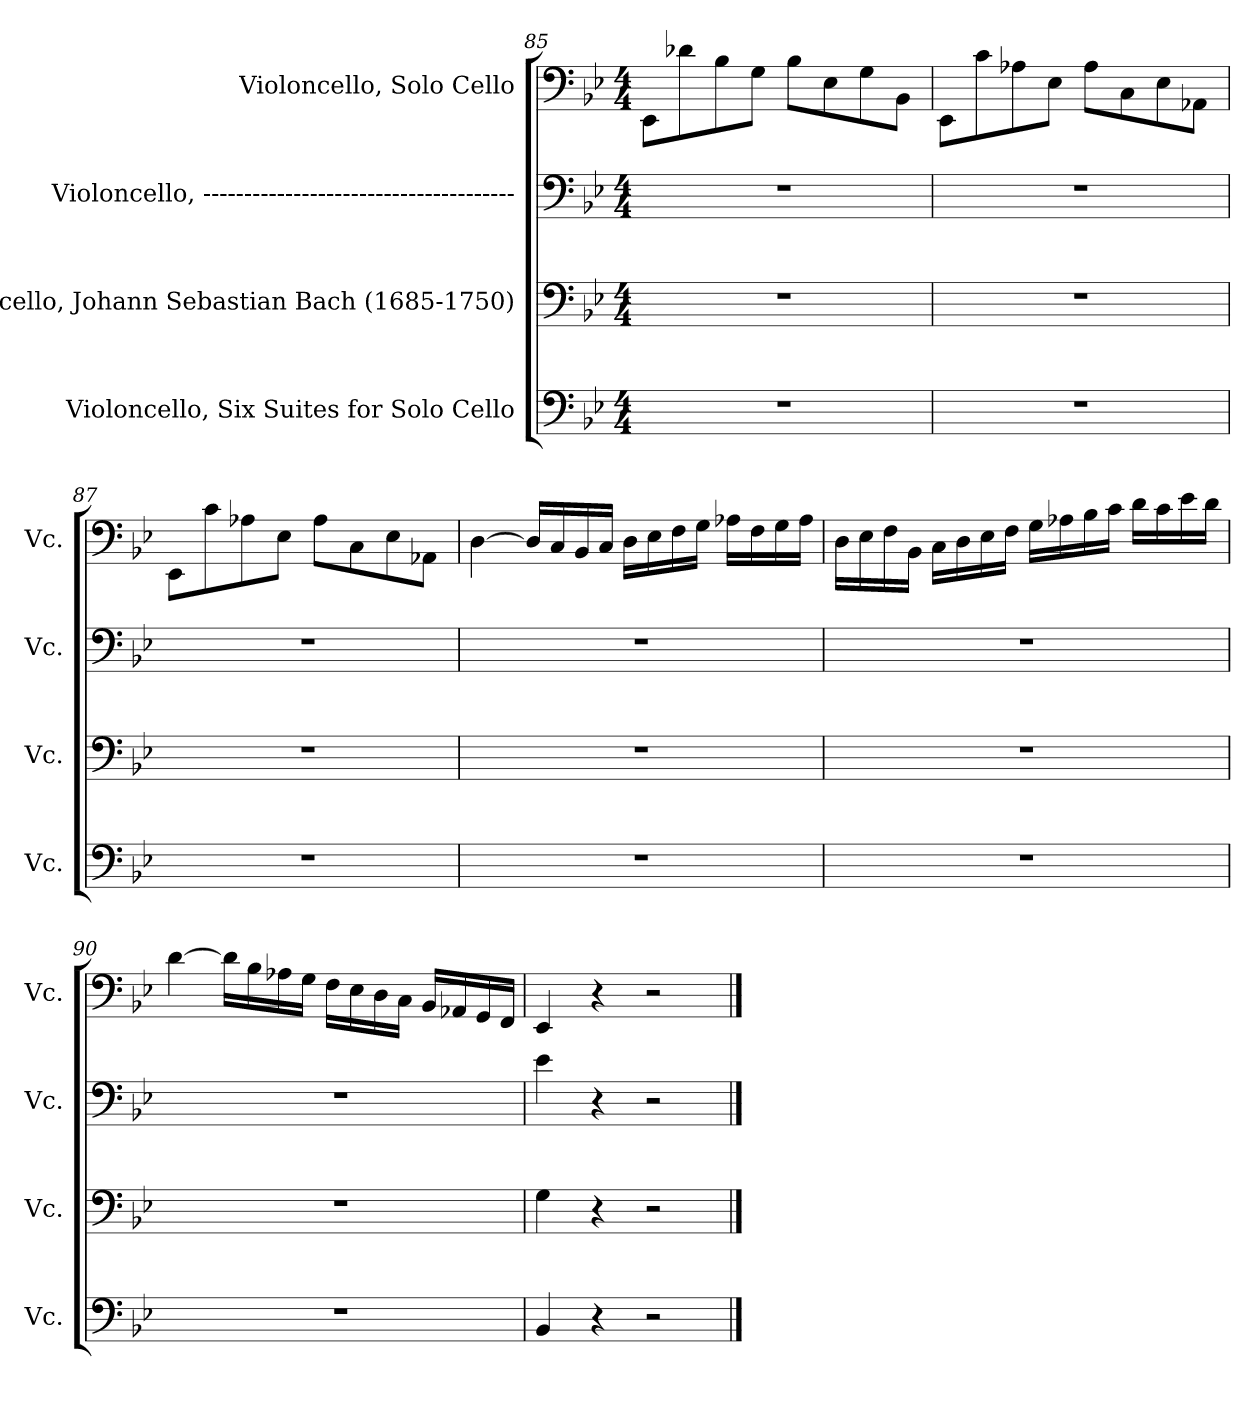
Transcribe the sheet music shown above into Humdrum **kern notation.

**kern	**kern	**kern	**kern
*part4	*part3	*part2	*part1
*staff4	*staff3	*staff2	*staff1
*I"Violoncello, Six Suites for Solo Cello	*I"Violoncello, Johann Sebastian Bach  (1685-1750)	*I"Violoncello, --------------------------------------	*I"Violoncello, Solo Cello
*I'Vc.	*I'Vc.	*I'Vc.	*I'Vc.
*clefF4	*clefF4	*clefF4	*clefF4
*k[b-e-]	*k[b-e-]	*k[b-e-]	*k[b-e-]
*M4/4	*M4/4	*M4/4	*M4/4
=85	=85	=85	=85
1r	1r	1r	8EE-\L
.	.	.	8d-X\
.	.	.	8B-\
.	.	.	8G\J
.	.	.	8B-\L
.	.	.	8E-\
.	.	.	8G\
.	.	.	8BB-\J
!!LO:PB:g=z
=86	=86	=86	=86
1r	1r	1r	8EE-\L
.	.	.	8c\
.	.	.	8A-X\
.	.	.	8E-\J
.	.	.	8A-\L
.	.	.	8C\
.	.	.	8E-\
.	.	.	8AA-X\J
=87	=87	=87	=87
1r	1r	1r	8EE-\L
.	.	.	8c\
.	.	.	8A-X\
.	.	.	8E-\J
.	.	.	8A-\L
.	.	.	8C\
.	.	.	8E-\
.	.	.	8AA-X\J
=88	=88	=88	=88
1r	1r	1r	[4D\
.	.	.	16D/LL]
.	.	.	16C/
.	.	.	16BB-/
.	.	.	16C/JJ
.	.	.	16D\LL
.	.	.	16E-\
.	.	.	16F\
.	.	.	16G\JJ
.	.	.	16A-X\LL
.	.	.	16F\
.	.	.	16G\
.	.	.	16A-\JJ
!!LO:LB:g=z
=89	=89	=89	=89
1r	1r	1r	16D\LL
.	.	.	16E-\
.	.	.	16F\
.	.	.	16BB-\JJ
.	.	.	16C\LL
.	.	.	16D\
.	.	.	16E-\
.	.	.	16F\JJ
.	.	.	16G\LL
.	.	.	16A-X\
.	.	.	16B-\
.	.	.	16c\JJ
.	.	.	16d\LL
.	.	.	16c\
.	.	.	16e-\
.	.	.	16d\JJ
=90	=90	=90	=90
1r	1r	1r	[4d\
.	.	.	16d\LL]
.	.	.	16B-\
.	.	.	16A-X\
.	.	.	16G\JJ
.	.	.	16F\LL
.	.	.	16E-\
.	.	.	16D\
.	.	.	16C\JJ
.	.	.	16BB-/LL
.	.	.	16AA-X/
.	.	.	16GG/
.	.	.	16FF/JJ
=91	=91	=91	=91
*	*	*	*MM32
4BB-/	4G\	4e-\	4EE-/
4r	4r	4r	4r
2r	2r	2r	2r
==	==	==	==
*-	*-	*-	*-
